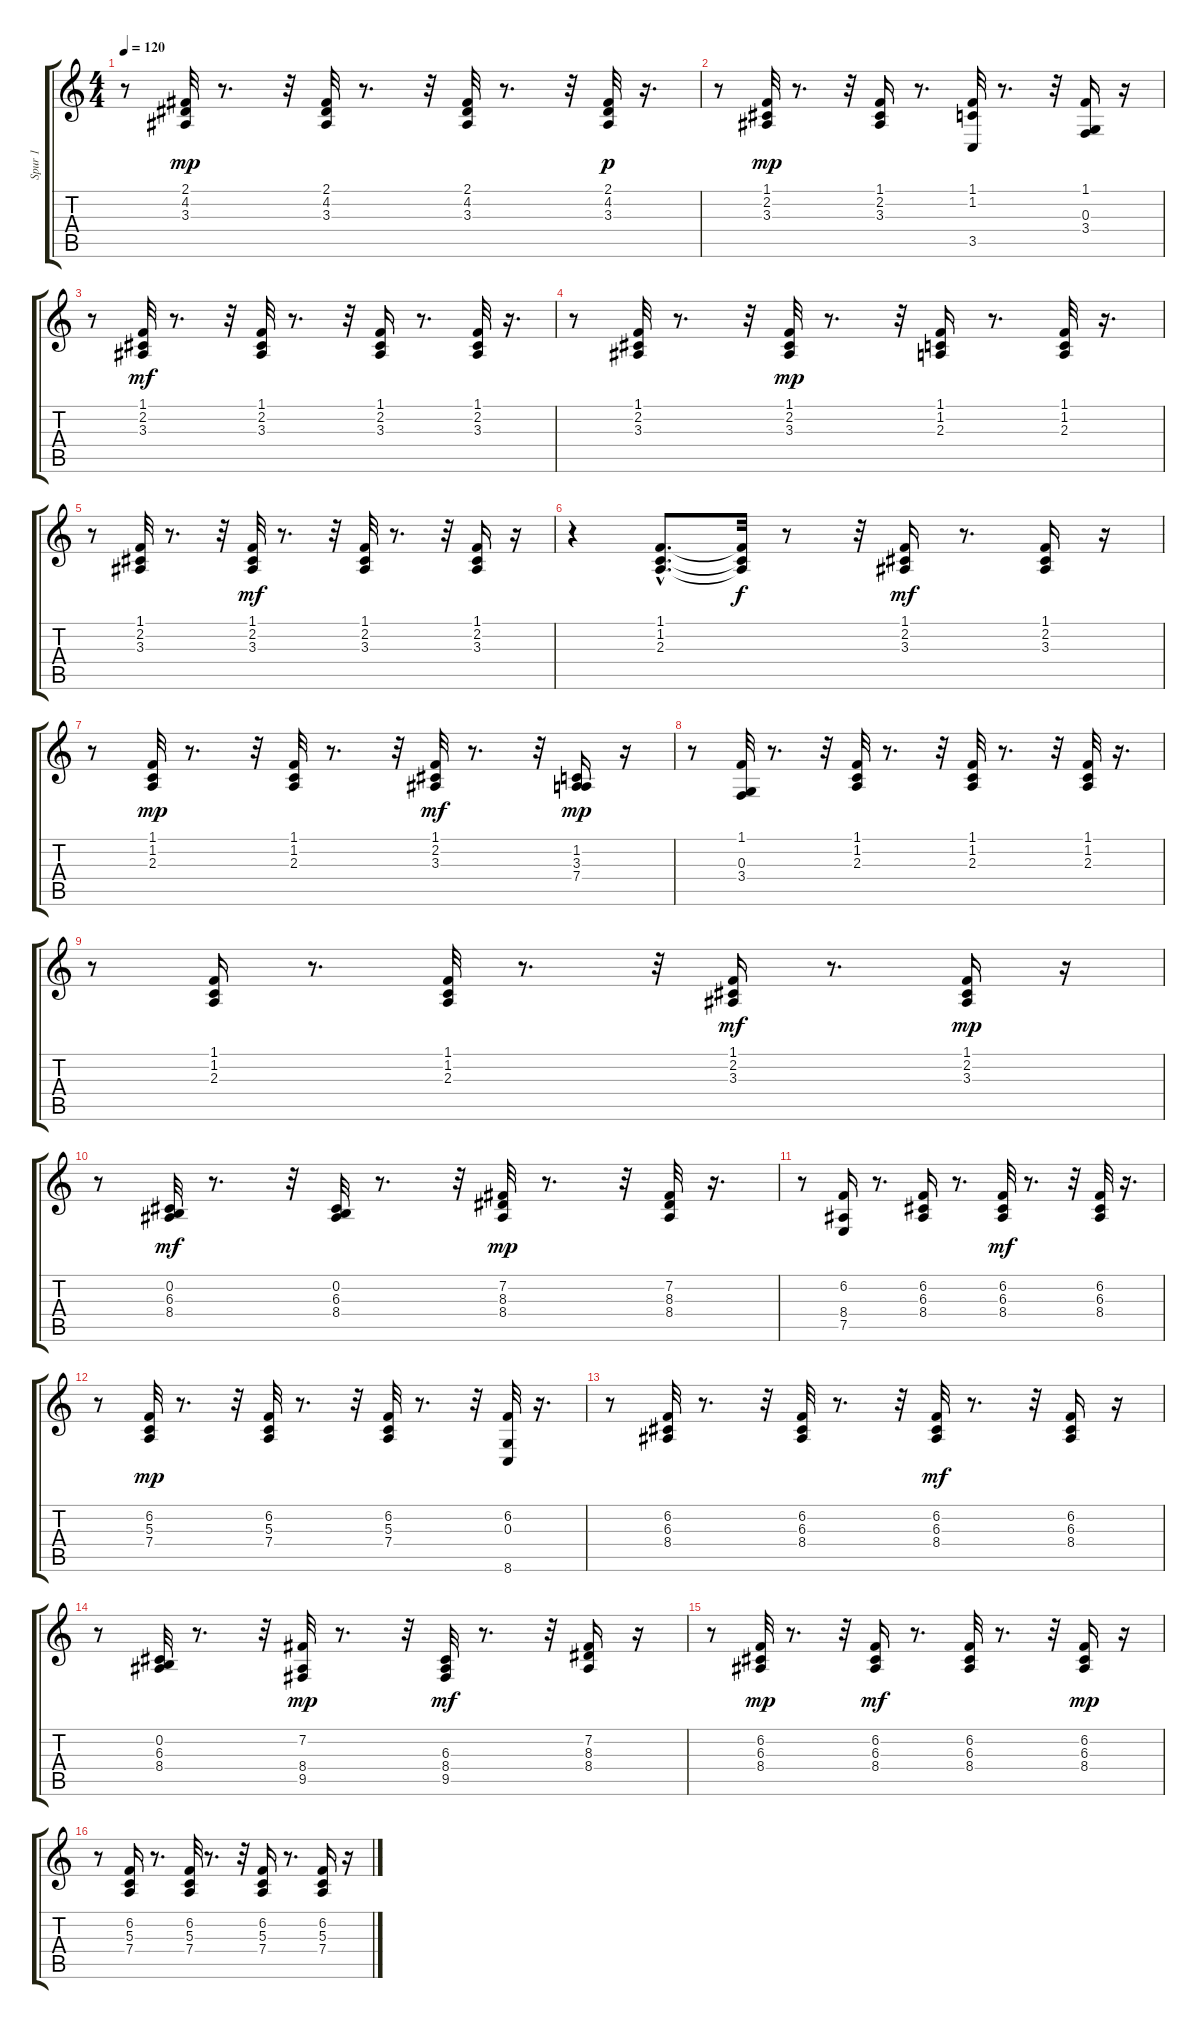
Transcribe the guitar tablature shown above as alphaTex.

\track ("Spur 1" "Spur 1") {instrument acousticgrandpiano}
\staff {score tabs}
\tuning (E4 B3 G3 D3 A2 E2) {hide}
\ts (4 4)
\tempo 120
\clef g2
\ks c
r.8{dy mp} (2.1 4.2 3.3).32 r.8{d} r.32 (2.1 4.2 3.3).32 r.8{d} r.32 (2.1 4.2 3.3).32 r.8{d} r.32 (2.1 4.2 3.3).32{dy p} r.16{d} |
r.8 (1.1 2.2 3.3).32{dy mp} r.8{d} r.32 (1.1 2.2 3.3).16 r.8{d} (1.1 1.2 3.5).32 r.8{d} r.32 (1.1 0.3 3.4).16 r.16 |
r.8 (1.1 2.2 3.3).32{dy mf} r.8{d} r.32 (1.1 2.2 3.3).32 r.8{d} r.32 (1.1 2.2 3.3).16 r.8{d} (1.1 2.2 3.3).32 r.16{d} |
r.8 (1.1 2.2 3.3).32 r.8{d} r.32 (1.1 2.2 3.3).32{dy mp} r.8{d} r.32 (1.1 1.2 2.3).16 r.8{d} (1.1 1.2 2.3).32 r.16{d} |
r.8 (1.1 2.2 3.3).32 r.8{d} r.32 (1.1 2.2 3.3).32{dy mf} r.8{d} r.32 (1.1 2.2 3.3).32 r.8{d} r.32 (1.1 2.2 3.3).16 r.16 |
r.4 (1.1{hac} 1.2{hac} 2.3{hac}).8{d} (1.1{t} 1.2{t} 2.3{t}).32{dy f} r.8 r.32 (1.1 2.2 3.3).16{dy mf} r.8{d} (1.1 2.2 3.3).16 r.16 |
r.8 (1.1 1.2 2.3).32{dy mp} r.8{d} r.32 (1.1 1.2 2.3).32 r.8{d} r.32 (1.1 2.2 3.3).32{dy mf} r.8{d} r.32 (1.2 3.3 7.4).16{dy mp} r.16 |
r.8 (1.1 0.3 3.4).32 r.8{d} r.32 (1.1 1.2 2.3).32 r.8{d} r.32 (1.1 1.2 2.3).32 r.8{d} r.32 (1.1 1.2 2.3).32 r.16{d} |
r.8 (1.1 1.2 2.3).16 r.8{d} (1.1 1.2 2.3).32 r.8{d} r.32 (1.1 2.2 3.3).16{dy mf} r.8{d} (1.1 2.2 3.3).16{dy mp} r.16 |
r.8 (0.2 6.3 8.4).32{dy mf} r.8{d} r.32 (0.2 6.3 8.4).32 r.8{d} r.32 (7.2 8.3 8.4).32{dy mp} r.8{d} r.32 (7.2 8.3 8.4).32 r.16{d} |
r.8 (6.2 8.4 7.5).16 r.8{d} (6.2 6.3 8.4).16 r.8{d} (6.2 6.3 8.4).32{dy mf} r.8{d} r.32 (6.2 6.3 8.4).32 r.16{d} |
r.8 (6.2 5.3 7.4).32{dy mp} r.8{d} r.32 (6.2 5.3 7.4).32 r.8{d} r.32 (6.2 5.3 7.4).32 r.8{d} r.32 (6.2 0.3 8.6).32 r.16{d} |
r.8 (6.2 6.3 8.4).32 r.8{d} r.32 (6.2 6.3 8.4).32 r.8{d} r.32 (6.2 6.3 8.4).32{dy mf} r.8{d} r.32 (6.2 6.3 8.4).16 r.16 |
r.8 (0.2 6.3 8.4).32 r.8{d} r.32 (7.2 8.4 9.5).32{dy mp} r.8{d} r.32 (6.3 8.4 9.5).32{dy mf} r.8{d} r.32 (7.2 8.3 8.4).16 r.16 |
r.8 (6.2 6.3 8.4).32{dy mp} r.8{d} r.32 (6.2 6.3 8.4).16{dy mf} r.8{d} (6.2 6.3 8.4).32 r.8{d} r.32 (6.2 6.3 8.4).16{dy mp} r.16 |
r.8 (6.2 5.3 7.4).16 r.8{d} (6.2 5.3 7.4).32 r.8{d} r.32 (6.2 5.3 7.4).16 r.8{d} (6.2 5.3 7.4).16 r.16
